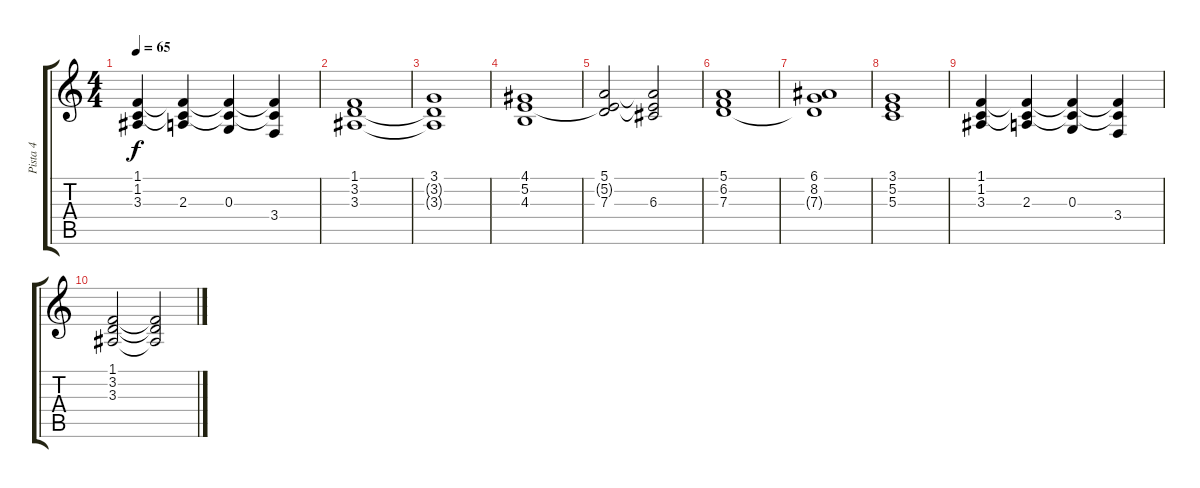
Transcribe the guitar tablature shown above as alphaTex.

\track ("Pista 4" "Pista 4") {instrument pad2warm}
\staff {score tabs}
\tuning (E4 B3 G3 D3 A2 E2) {hide}
\ts (4 4)
\tempo 65
\clef g2
\ks c
(1.1 1.2 3.3).4{dy f} (1.1{t} 1.2{t} 2.3).4 (1.1{t} 1.2{t} 0.3).4 (1.1{t} 1.2{t} 3.4).4 |
(1.1 3.2 3.3).1 |
(3.1 3.2{t} 3.3{t}).1 |
(4.1 5.2 4.3).1 |
(5.1 5.2{t} 7.3).2 (5.1{t} 5.2{t} 6.3).2 |
(5.1 6.2 7.3).1 |
(6.1 8.2 7.3{t}).1{volume 8} |
(3.1 5.2 5.3).1{volume 6} |
(1.1 1.2 3.3).4{volume 4} (1.1{t} 1.2{t} 2.3).4 (1.1{t} 1.2{t} 0.3).4{volume 2} (1.1{t} 1.2{t} 3.4).4 |
(1.1 3.2 3.3).2{volume 1} (1.1{t} 3.2{t} 3.3{t}).2{volume 0}
